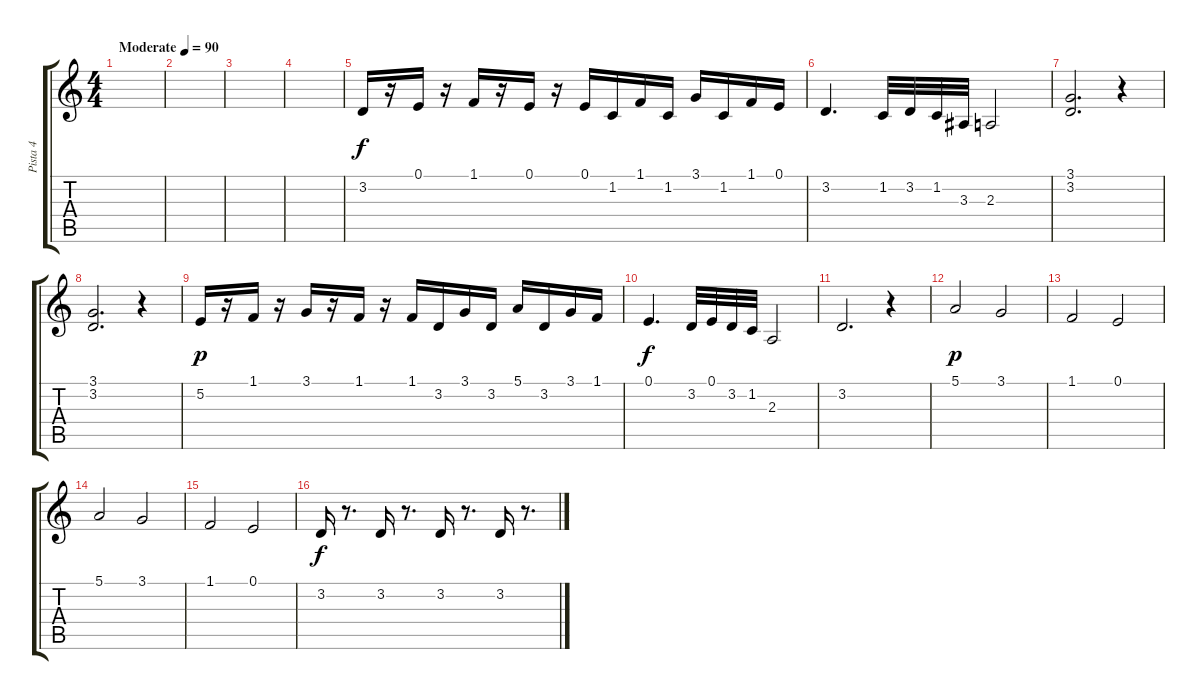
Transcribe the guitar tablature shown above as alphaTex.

\track ("Pista 4" "Pista 4") {instrument synthstrings1}
\staff {score tabs}
\tuning (E4 B3 G3 D3 A2 E2) {hide}
\ts (4 4)
\tempo (90 "Moderate")
\clef g2
\ks c
|
|
|
|
3.2.16 r.16 0.1.16 r.16 1.1.16 r.16 0.1.16 r.16 0.1.16 1.2.16 1.1.16 1.2.16 3.1.16 1.2.16 1.1.16 0.1.16 |
3.2.4{d} 1.2.32 3.2.32 1.2.32 3.3.32 2.3.2 |
(3.1 3.2).2{d} r.4 |
(3.1 3.2).2{d} r.4 |
5.2.16{dy p} r.16 1.1.16 r.16 3.1.16 r.16 1.1.16 r.16 1.1.16 3.2.16 3.1.16 3.2.16 5.1.16 3.2.16 3.1.16 1.1.16 |
0.1.4{d dy f} 3.2.32 0.1.32 3.2.32 1.2.32 2.3.2 |
3.2.2{d} r.4 |
5.1.2{dy p} 3.1.2 |
1.1.2 0.1.2 |
5.1.2 3.1.2 |
1.1.2 0.1.2 |
3.2.16{dy f} r.8{d} 3.2.16 r.8{d} 3.2.16 r.8{d} 3.2.16 r.8{d}
